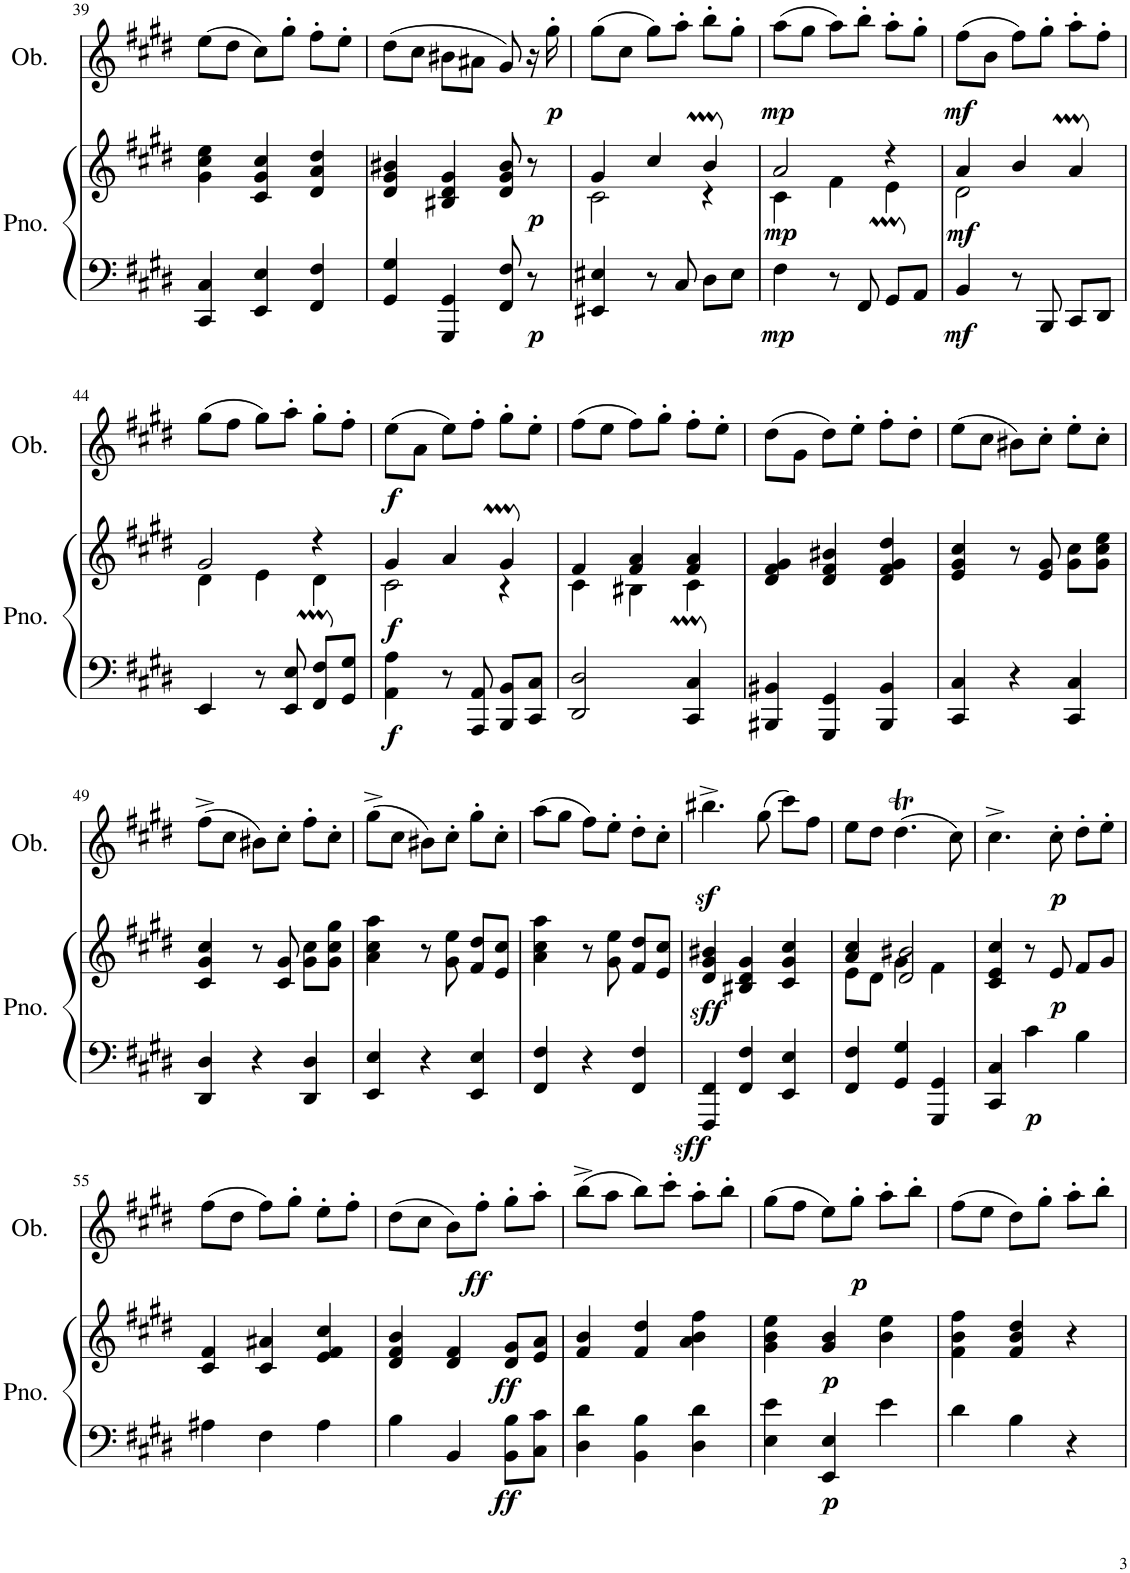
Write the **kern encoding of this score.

**kern	**kern	**dynam	**kern	**dynam
*part2	*part2	*part2	*part1	*part1
*staff3	*staff2	*staff2/3	*staff1	*staff1
*I"Piano	*	*	*I"Oboe	*
*I'Pno.	*	*	*I'Ob.	*
!!LO:PB:g=z
*clefF4	*clefG2	*	*clefG2	*
*k[f#c#g#d#]	*k[f#c#g#d#]	*	*k[f#c#g#d#]	*
*M3/4	*M3/4	*	*M3/4	*
=39	=39	=39	=39	=39
4CC#/ 4C#/	4g#\ 4cc#\ 4ee\	.	(8ee\L	.
.	.	.	8dd#\J	.
4EE/ 4E/	4c#/ 4g#/ 4cc#/	.	8cc#\L)	.
.	.	.	8gg#'\J	.
4FF#/ 4F#/	4d#/ 4a/ 4dd#/	.	8ff#'\L	.
.	.	.	8ee'\J	.
=40	=40	=40	=40	=40
4GG#/ 4G#/	4d#/ 4g#/ 4b#X/	.	(8dd#\L	.
.	.	.	8cc#\J	.
4GGG#/ 4GG#/	4B#X/ 4d#/ 4g#/	.	8b#X\L	.
.	.	.	8a#X\J	.
8FF#/ 8F#/	8d#/ 8g#/ 8b#/	.	8g#/)	.
!	!	!LO:DY:b=2	!	!
!	!	!LO:DY:n=1:b	!	!
8r	8r	p p	16r	.
!	!	!	!	!LO:DY:b
.	.	.	16gg#'\	p
=41	=41	=41	=41	=41
*	*^	*	*	*
4EE#X/ 4E#X/	4g#/	2c#\	.	(8gg#\L	.
.	.	.	.	8cc#\J	.
8r	4cc#/	.	.	8gg#\L)	.
8C#/	.	.	.	8aa'\J	.
8D#\L	4bM/	4r	.	8bb'\L	.
8E#\J	.	.	.	8gg#'\J	.
=42	=42	=42	=42	=42	=42
!	!	!	!LO:DY:b=2	!	!
!	!	!	!LO:DY:n=1:b	!	!LO:DY:b
4F#\	2a/	4c#\	mp mp	(8aa\L	mp
.	.	.	.	8gg#\J	.
8r	.	4f#\	.	8aa\L)	.
8FF#/	.	.	.	8bb'\J	.
8GG#/L	4r	4eM\	.	8aa'\L	.
8AA/J	.	.	.	8gg#'\J	.
=43	=43	=43	=43	=43	=43
!	!	!	!LO:DY:b=2	!	!
!	!	!	!LO:DY:n=1:b	!	!LO:DY:b
4BB/	4a/	2d#\	mf mf	(8ff#\L	mf
.	.	.	.	8b\J	.
8r	4b/	.	.	8ff#\L)	.
8BBB/	.	.	.	8gg#'\J	.
8CC#/L	4aM/	4ryy	.	8aa'\L	.
8DD#/J	.	.	.	8ff#'\J	.
!!LO:LB:g=z
=44	=44	=44	=44	=44	=44
4EE/	2g#/	4d#\	.	(8gg#\L	.
.	.	.	.	8ff#\J	.
8r	.	4e\	.	8gg#\L)	.
8EE/ 8E/	.	.	.	8aa'\J	.
8FF#/ 8F#/L	4r	4d#m\	.	8gg#'\L	.
8GG#/ 8G#/J	.	.	.	8ff#'\J	.
=45	=45	=45	=45	=45	=45
!	!	!	!LO:DY:b=2	!	!
!	!	!	!LO:DY:n=1:b	!	!LO:DY:b
4AA\ 4A\	4g#/	2c#\	f f	(8ee\L	f
.	.	.	.	8a\J	.
8r	4a/	.	.	8ee\L)	.
8AAA/ 8AA/	.	.	.	8ff#'\J	.
8BBB/ 8BB/L	4g#m/	4r	.	8gg#'\L	.
8CC#/ 8C#/J	.	.	.	8ee'\J	.
=46	=46	=46	=46	=46	=46
2DD#/ 2D#/	4f#/	4c#\	.	(8ff#\L	.
.	.	.	.	8ee\J	.
.	4f#/ 4a/	4B#X\	.	8ff#\L)	.
.	.	.	.	8gg#'\J	.
4CC#/ 4C#/	4f#/ 4a/	4c#M\	.	8ff#'\L	.
.	.	.	.	8ee'\J	.
*	*v	*v	*	*	*
=47	=47	=47	=47	=47
4BBB#X/ 4BB#X/	4d#/ 4f#/ 4g#/	.	(8dd#\L	.
.	.	.	8g#\J	.
4GGG#/ 4GG#/	4d#/ 4f#/ 4b#X/	.	8dd#\L)	.
.	.	.	8ee'\J	.
4BBB#/ 4BB#/	4d#/ 4f#/ 4g#/ 4dd#/	.	8ff#'\L	.
.	.	.	8dd#'\J	.
=48	=48	=48	=48	=48
4CC#/ 4C#/	4e/ 4g#/ 4cc#/	.	(8ee\L	.
.	.	.	8cc#\J	.
4r	8r	.	8b#X\L)	.
.	8e/ 8g#/	.	8cc#'\J	.
4CC#/ 4C#/	8g#\ 8cc#\L	.	8ee'\L	.
.	8g#\ 8cc#\ 8ee\J	.	8cc#'\J	.
!!LO:LB:g=z
=49	=49	=49	=49	=49
4DD#/ 4D#/	4c#/ 4g#/ 4cc#/	.	(8ff#^\L	.
.	.	.	8cc#\J	.
4r	8r	.	8b#X\L)	.
.	8c#/ 8g#/	.	8cc#'\J	.
4DD#/ 4D#/	8g#\ 8cc#\L	.	8ff#'\L	.
.	8g#\ 8cc#\ 8gg#\J	.	8cc#'\J	.
=50	=50	=50	=50	=50
4EE/ 4E/	4a\ 4cc#\ 4aa\	.	(8gg#^\L	.
.	.	.	8cc#\J	.
4r	8r	.	8b#X\L)	.
.	8g#\ 8ee\	.	8cc#'\J	.
4EE/ 4E/	8f#/ 8dd#/L	.	8gg#'\L	.
.	8e/ 8cc#/J	.	8cc#'\J	.
=51	=51	=51	=51	=51
4FF#/ 4F#/	4a\ 4cc#\ 4aa\	.	(8aa\L	.
.	.	.	8gg#\J	.
4r	8r	.	8ff#\L)	.
.	8g#\ 8ee\	.	8ee'\J	.
4FF#/ 4F#/	8f#/ 8dd#/L	.	8dd#'\L	.
.	8e/ 8cc#/J	.	8cc#'\J	.
=52	=52	=52	=52	=52
!	!	!LO:DY:b=2	!	!
!	!	!LO:DY:n=1:b	!	!
4FFF#/ 4FF#/	4d#/ 4g#/ 4b#X/	other-dynamics other-dynamics	4.bb#Xz<^\	.
4FF#/ 4F#/	4B#X/ 4d#/ 4g#/	.	.	.
.	.	.	(8gg#\	.
4EE/ 4E/	4c#/ 4g#/ 4cc#/	.	8ccc#\L)	.
.	.	.	8ff#\J	.
=53	=53	=53	=53	=53
*	*^	*	*	*
4FF#/ 4F#/	4a/ 4cc#/	8e\L	.	8ee\L	.
.	.	8d#\J	.	8dd#\J	.
4GG#/ 4G#/	2d#/ 2b#X/	4g#\	.	(4.dd#t\	.
4GGG#/ 4GG#/	.	4f#\	.	.	.
.	.	.	.	8cc#\)	.
*	*v	*v	*	*	*
=54	=54	=54	=54	=54
4CC#/ 4C#/	4c#/ 4e/ 4cc#/	.	4.cc#^\	.
!	!	!LO:DY:b=2	!	!
4c#\	8r	p	.	.
!	!	!LO:DY:b	!	!LO:DY:b
.	8e/	p	8cc#'\	p
4B\	8f#/L	.	8dd#'\L	.
.	8g#/J	.	8ee'\J	.
!!LO:LB:g=z
=55	=55	=55	=55	=55
4A#X\	4c#/ 4f#/	.	(8ff#\L	.
.	.	.	8dd#\J	.
4F#\	4c#/ 4a#X/	.	8ff#\L)	.
.	.	.	8gg#'\J	.
4A#\	4e/ 4f#/ 4cc#/	.	8ee'\L	.
.	.	.	8ff#'\J	.
=56	=56	=56	=56	=56
4B\	4d#/ 4f#/ 4b/	.	(8dd#\L	.
.	.	.	8cc#\J	.
4BB/	4d#/ 4f#/	.	8b\L)	.
!	!	!	!	!LO:DY:b
.	.	.	8ff#'\J	ff
!	!	!LO:DY:b=2	!	!
!	!	!LO:DY:n=1:b	!	!
8BB\ 8B\L	8d#/ 8g#/L	ff ff	8gg#'\L	.
8C#\ 8c#\J	8e/ 8a/J	.	8aa'\J	.
=57	=57	=57	=57	=57
4D#\ 4d#\	4f#/ 4b/	.	(8bb^\L	.
.	.	.	8aa\J	.
4BB\ 4B\	4f#/ 4dd#/	.	8bb\L)	.
.	.	.	8ccc#'\J	.
4D#\ 4d#\	4a\ 4b\ 4ff#\	.	8aa'\L	.
.	.	.	8bb'\J	.
=58	=58	=58	=58	=58
4E\ 4e\	4g#\ 4b\ 4ee\	.	(8gg#\L	.
.	.	.	8ff#\J	.
!	!	!LO:DY:b=2	!	!
!	!	!LO:DY:n=1:b	!	!
4EE/ 4E/	4g#/ 4b/	p p	8ee\L)	.
!	!	!	!	!LO:DY:b
.	.	.	8gg#'\J	p
4e\	4b\ 4ee\	.	8aa'\L	.
.	.	.	8bb'\J	.
=59	=59	=59	=59	=59
4d#\	4f#\ 4b\ 4ff#\	.	(8ff#\L	.
.	.	.	8ee\J	.
4B\	4f#/ 4b/ 4dd#/	.	8dd#\L)	.
.	.	.	8gg#'\J	.
4r	4r	.	8aa'\L	.
.	.	.	8bb'\J	.
=	=	=	=	=
*-	*-	*-	*-	*-
